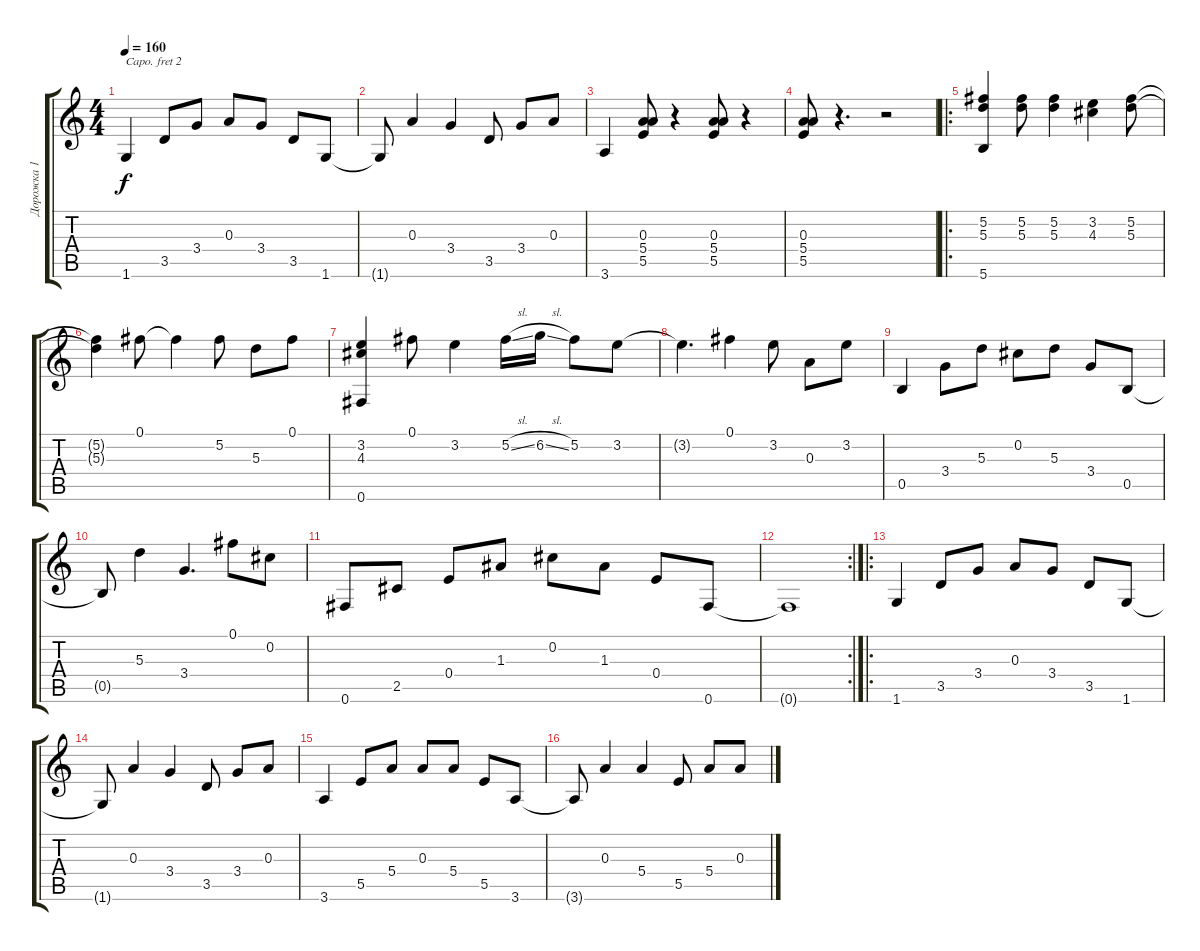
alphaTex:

\track ("Дорожка 1" "Дорожка 1") {instrument acousticguitarnylon}
\staff {score tabs}
\capo 2
\tuning (E4 B3 G3 D3 A2 E2) {hide}
\ts (4 4)
\tempo 160
\clef g2
\ks c
1.6.4{dy f} 3.5.8 3.4.8 0.3.8 3.4.8 3.5.8 1.6.8 |
1.6{t}.8 0.3.4 3.4.4 3.5.8 3.4.8 0.3.8 |
3.6.4 (0.3 5.4 5.5).8 r.4 (0.3 5.4 5.5).8 r.4 |
(0.3 5.4 5.5).8 r.4{d} r.2 |
\ro
(5.2 5.3 5.6).4 (5.2 5.3).8 (5.2 5.3).4 (3.2 4.3).4 (5.2 5.3).8 |
(5.2{t} 5.3{t}).4 0.1.8 0.1{t}.4 5.2.8 5.3.8 0.1.8 |
(3.2 4.3 0.6).4 0.1.8 3.2.4 5.2{sl}.16 6.2{sl}.16 5.2.8 3.2.8 |
3.2{t}.4{d} 0.1.4 3.2.8 0.3.8 3.2.8 |
0.5.4 3.4.8 5.3.8 0.2.8 5.3.8 3.4.8 0.5.8 |
0.5{t}.8 5.3.4 3.4.4{d} 0.1.8 0.2.8 |
0.6.8 2.5.8 0.4.8 1.3.8 0.2.8 1.3.8 0.4.8 0.6.8 |
\rc 2
0.6{t}.1 |
\ro
1.6.4 3.5.8 3.4.8 0.3.8 3.4.8 3.5.8 1.6.8 |
1.6{t}.8 0.3.4 3.4.4 3.5.8 3.4.8 0.3.8 |
3.6.4 5.5.8 5.4.8 0.3.8 5.4.8 5.5.8 3.6.8 |
3.6{t}.8 0.3.4 5.4.4 5.5.8 5.4.8 0.3.8
